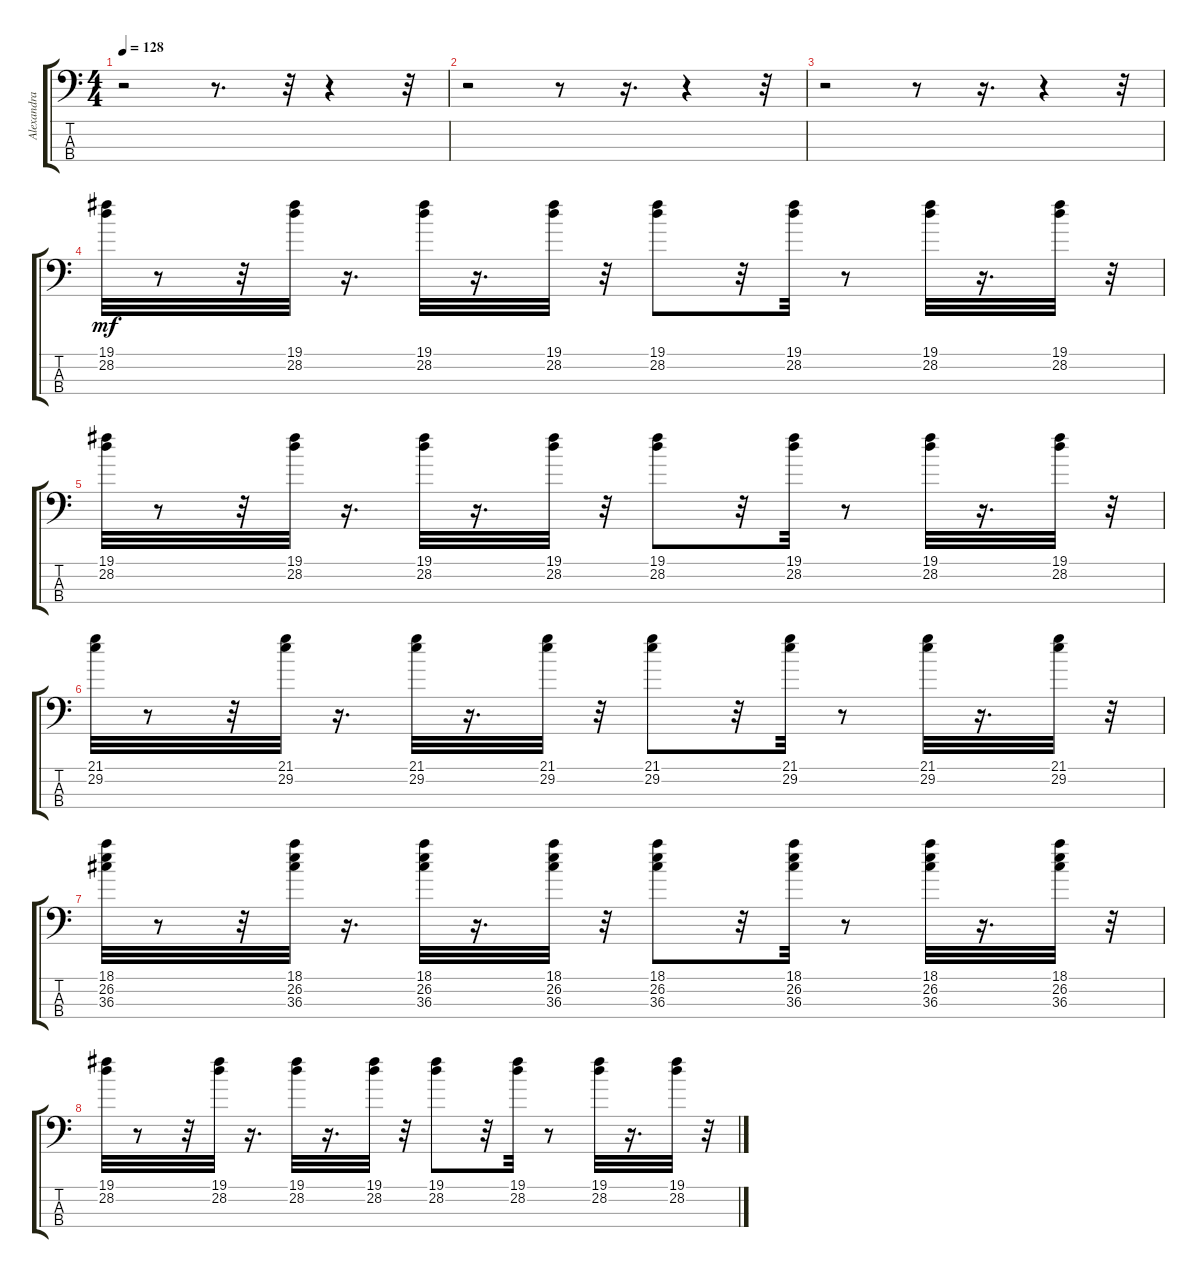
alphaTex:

\track ("Alexandra Stan - Mr Saxobeat" "Alexandra ") {instrument synthbass1}
\staff {score tabs}
\tuning (G2 D2 A1 E1) {hide}
\ts (4 4)
\tempo 128
\clef f4
\ks c
r.2{dy mf instrument synthbass1} r.8{d} r.32 r.4 r.32 |
r.2 r.8 r.16{d} r.4 r.32 |
r.2 r.8 r.16{d} r.4 r.32 |
(19.1 28.2).32 r.8 r.32 (19.1 28.2).32 r.16{d} (19.1 28.2).32 r.16{d} (19.1 28.2).32 r.32 (19.1 28.2).8 r.32 (19.1 28.2).32 r.8 (19.1 28.2).32 r.16{d} (19.1 28.2).32 r.32 |
(19.1 28.2).32 r.8 r.32 (19.1 28.2).32 r.16{d} (19.1 28.2).32 r.16{d} (19.1 28.2).32 r.32 (19.1 28.2).8 r.32 (19.1 28.2).32 r.8 (19.1 28.2).32 r.16{d} (19.1 28.2).32 r.32 |
(21.1 29.2).32 r.8 r.32 (21.1 29.2).32 r.16{d} (21.1 29.2).32 r.16{d} (21.1 29.2).32 r.32 (21.1 29.2).8 r.32 (21.1 29.2).32 r.8 (21.1 29.2).32 r.16{d} (21.1 29.2).32 r.32 |
(18.1 26.2 36.3).32 r.8 r.32 (18.1 26.2 36.3).32 r.16{d} (18.1 26.2 36.3).32 r.16{d} (18.1 26.2 36.3).32 r.32 (18.1 26.2 36.3).8 r.32 (18.1 26.2 36.3).32 r.8 (18.1 26.2 36.3).32 r.16{d} (18.1 26.2 36.3).32 r.32 |
(19.1 28.2).32 r.8 r.32 (19.1 28.2).32 r.16{d} (19.1 28.2).32 r.16{d} (19.1 28.2).32 r.32 (19.1 28.2).8 r.32 (19.1 28.2).32 r.8 (19.1 28.2).32 r.16{d} (19.1 28.2).32 r.32
